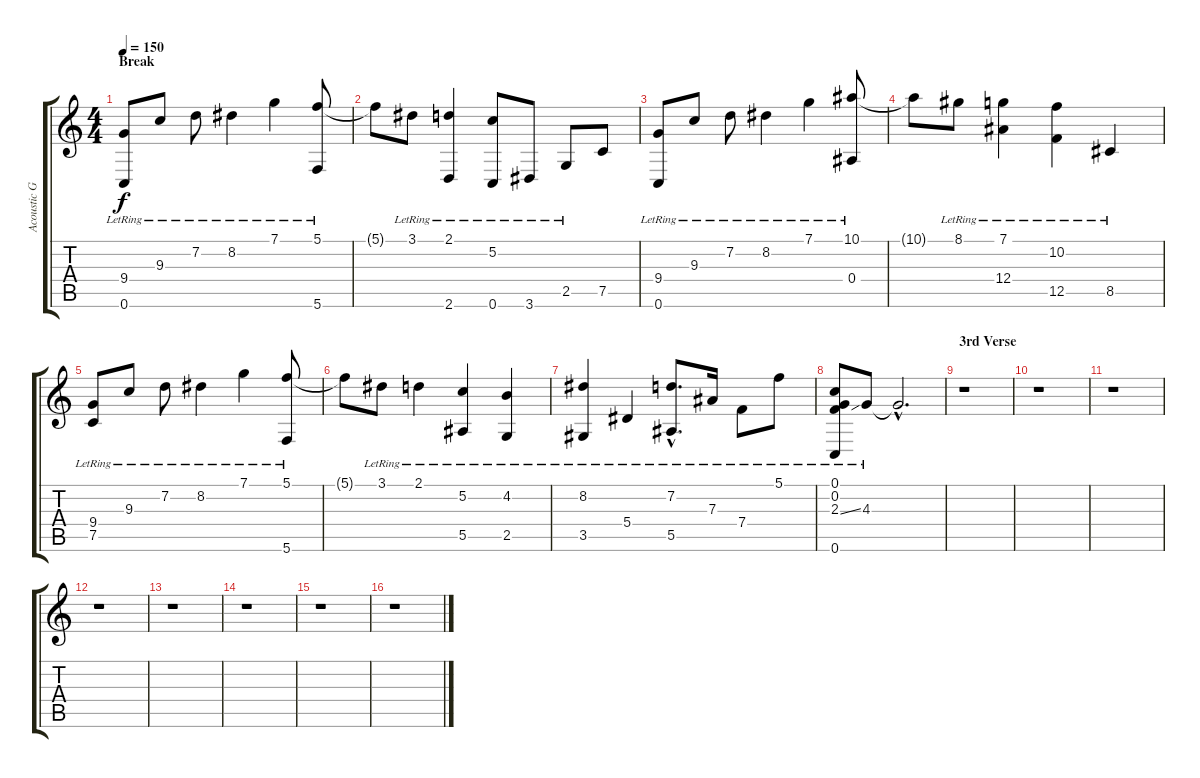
\track ("Acoustic Guitar I" "Acoustic G") {instrument acousticguitarsteel}
\staff {score tabs}
\tuning (C4 G3 Eb3 Bb2 F2 C2) {hide}
\ts (4 4)
\section ("" "Break")
\tempo 150
\clef g2
\ks c
(9.4{lr} 0.6{lr}).8{dy f} 9.3{lr}.8 7.2{lr}.8 8.2{lr}.4 7.1{lr}.4 (5.1{lr} 5.6{lr}).8 |
5.1{t}.8 3.1{lr}.8 (2.1{lr} 2.6).4 (5.2{lr} 0.6{lr}).8 3.6{lr}.8 2.5{lr}.8 7.5.8 |
(9.4{lr} 0.6{lr}).8 9.3{lr}.8 7.2{lr}.8 8.2{lr}.4 7.1{lr}.4 (10.1{lr} 0.4{lr}).8 |
10.1{t}.8 8.1{lr}.8 (7.1{lr} 12.4).4 (10.2{lr} 12.5).4 8.5{lr}.4 |
(9.4{lr} 7.5{lr}).8 9.3{lr}.8 7.2{lr}.8 8.2{lr}.4 7.1{lr}.4 (5.1{lr} 5.6{lr}).8 |
5.1{t}.8 3.1{lr}.8 2.1{lr}.4 (5.2{lr} 5.5).4 (4.2{lr} 2.5).4 |
(8.2{lr} 3.5{lr}).4 5.4{lr}.4 (7.2{hac lr} 5.5{hac lr}).8{d} 7.3{lr}.16 7.4{lr}.8 5.1{lr}.8 |
(0.1{lr} 0.2{lr} 2.3{ss} 0.6{lr}).8 4.3{lr}.8 4.3{hac t}.2{d} |
\section ("" "3rd Verse")
r.1 |
r.1 |
r.1 |
r.1 |
r.1 |
r.1 |
r.1 |
r.1
